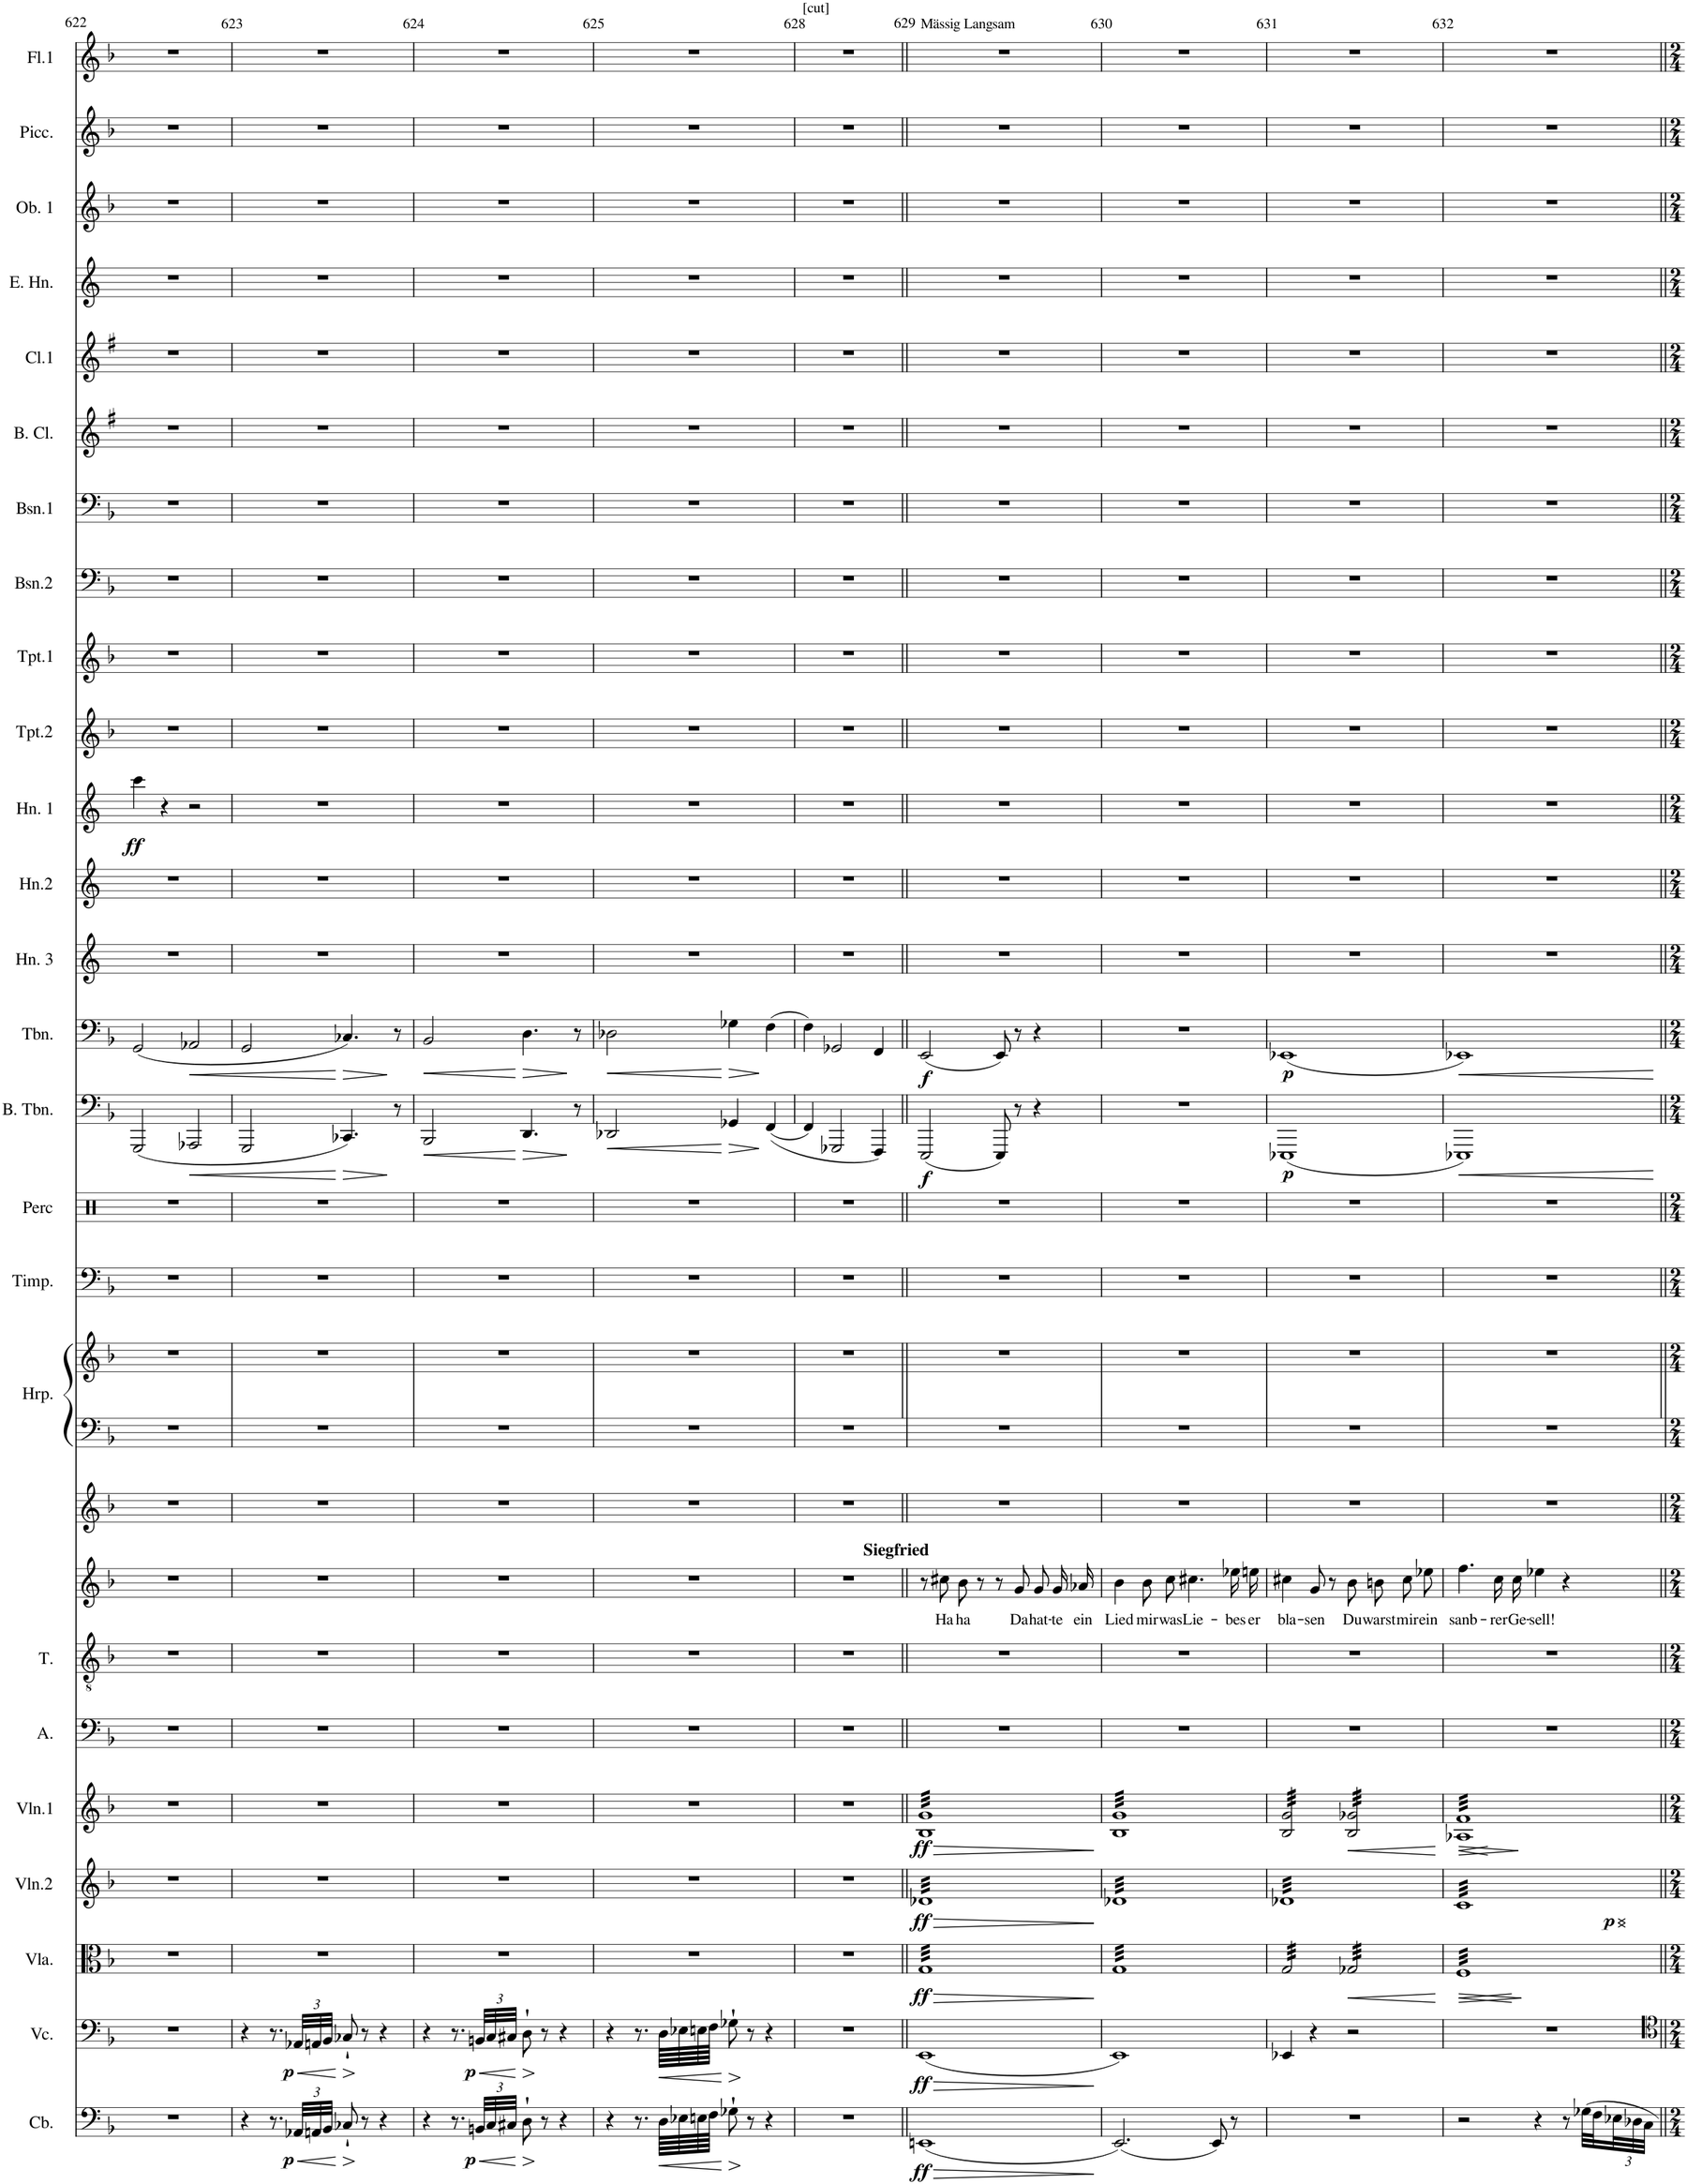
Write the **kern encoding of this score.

**kern	**dynam	**kern	**dynam	**kern	**dynam	**kern	**dynam	**kern	**dynam	**kern	**kern	**kern	**text	**kern	**kern	**kern	**kern	**kern	**kern	**dynam	**kern	**dynam	**kern	**kern	**kern	**dynam	**kern	**kern	**kern	**kern	**kern	**kern	**kern	**kern	**kern	**kern
*part27	*part27	*part26	*part26	*part25	*part25	*part24	*part24	*part23	*part23	*part22	*part21	*part20	*part20	*part19	*part18	*part18	*part17	*part16	*part15	*part15	*part14	*part14	*part13	*part12	*part11	*part11	*part10	*part9	*part8	*part7	*part6	*part5	*part4	*part3	*part2	*part1
*staff28	*staff28	*staff27	*staff27	*staff26	*staff26	*staff25	*staff25	*staff24	*staff24	*staff23	*staff22	*staff21	*staff21	*staff20	*staff19	*staff18	*staff17	*staff16	*staff15	*staff15	*staff14	*staff14	*staff13	*staff12	*staff11	*staff11	*staff10	*staff9	*staff8	*staff7	*staff6	*staff5	*staff4	*staff3	*staff2	*staff1
*I"Contrabass	*	*I"Violoncello	*	*I"Viola	*	*I"Violin 2	*	*I"Violin 1	*	*I"Alberich	*I"Alto	*I"Soprano	*	*I"Soprano	*I"Harp	*	*I"Timpani	*I"Percussion	*I"Bass Trombone	*	*I"Trombone	*	*I"Horn 3	*I"Horn 2	*I"Horn 1	*	*I"Trumpet 2	*I"Trumpet 1	*I"Bassoon 2	*I"Bassoon 1	*I"Clarinet 2	*I"Clarinet 1	*I"Oboe 2/EH	*I"Oboe 1	*I"Flute 2/Picc	*I"Flute 1
*I'Cb.	*	*I'Vc.	*	*I'Vla.	*	*I'Vln.2	*	*I'Vln.1	*	*I'A.	*	*	*	*	*I'Hrp.	*	*I'Timp.	*I'Perc	*I'B. Tbn.	*	*I'Tbn.	*	*I'Hn. 3	*I'Hn.2	*I'Hn. 1	*	*I'Tpt.2	*I'Tpt.1	*I'Bsn.2	*I'Bsn.1	*I'Cl. 2	*I'Cl.1	*I'Ob.2	*I'Ob. 1	*I'Fl.2	*I'Fl.1
!!LO:PB:g=z
*clefF4	*	*clefF4	*	*clefC3	*	*clefG2	*	*clefG2	*	*clefF4	*clefGv2	*clefG2	*	*clefG2	*clefF4	*clefG2	*clefF4	*clefX	*clefF4	*	*clefF4	*	*clefG2	*clefG2	*clefG2	*	*clefG2	*clefG2	*clefF4	*clefF4	*clefG2	*clefG2	*clefG2	*clefG2	*clefG2	*clefG2
*Trd7c12	*	*	*	*	*	*	*	*	*	*	*	*	*	*	*	*	*	*	*	*	*	*	*Trd4c7	*Trd4c7	*Trd4c7	*	*	*	*	*	*Trd1c2	*Trd1c2	*Trd4c7	*	*Trd-7c-12	*
*k[b-]	*	*k[b-]	*	*k[b-]	*	*k[b-]	*	*k[b-]	*	*k[b-]	*k[b-]	*k[b-]	*	*k[b-]	*k[b-]	*k[b-]	*k[b-]	*k[]	*k[b-]	*	*k[b-]	*	*k[]	*k[]	*k[]	*	*k[b-]	*k[b-]	*k[b-]	*k[b-]	*k[f#]	*k[f#]	*k[]	*k[b-]	*k[b-]	*k[b-]
*M4/4	*	*M4/4	*	*M4/4	*	*M4/4	*	*M4/4	*	*M4/4	*M4/4	*M4/4	*	*M4/4	*M4/4	*M4/4	*M4/4	*M4/4	*M4/4	*	*M4/4	*	*M4/4	*M4/4	*M4/4	*	*M4/4	*M4/4	*M4/4	*M4/4	*M4/4	*M4/4	*M4/4	*M4/4	*M4/4	*M4/4
=622	=622	=622	=622	=622	=622	=622	=622	=622	=622	=622	=622	=622	=622	=622	=622	=622	=622	=622	=622	=622	=622	=622	=622	=622	=622	=622	=622	=622	=622	=622	=622	=622	=622	=622	=622	=622
!	!	!	!	!	!	!	!	!	!	!	!	!	!	!	!	!	!	!	!	!	!	!	!	!	!	!LO:DY:b	!	!	!	!	!	!	!	!	!	!
1r	.	1r	.	1r	.	1r	.	1r	.	1r	1r	1r	.	1r	1r	1r	1r	1r	(2GGG/	.	(2GG/	.	1r	1r	4ccc\	ff	1r	1r	1r	1r	1r	1r	1r	1r	1r	1r
.	.	.	.	.	.	.	.	.	.	.	.	.	.	.	.	.	.	.	.	.	.	.	.	.	4r	.	.	.	.	.	.	.	.	.	.	.
!	!	!	!	!	!	!	!	!	!	!	!	!	!	!	!	!	!	!	!	!LO:HP:b	!	!LO:HP:b	!	!	!	!	!	!	!	!	!	!	!	!	!	!
.	.	.	.	.	.	.	.	.	.	.	.	.	.	.	.	.	.	.	2AAA-X/	<	2AA-X/	<	.	.	2r	.	.	.	.	.	.	.	.	.	.	.
=623	=623	=623	=623	=623	=623	=623	=623	=623	=623	=623	=623	=623	=623	=623	=623	=623	=623	=623	=623	=623	=623	=623	=623	=623	=623	=623	=623	=623	=623	=623	=623	=623	=623	=623	=623	=623
4r	.	4r	.	1r	.	1r	.	1r	.	1r	1r	1r	.	1r	1r	1r	1r	1r	2GGG/	.	2GG/	.	1r	1r	1r	.	1r	1r	1r	1r	1r	1r	1r	1r	1r	1r
8.r	.	8.r	.	.	.	.	.	.	.	.	.	.	.	.	.	.	.	.	.	.	.	.	.	.	.	.	.	.	.	.	.	.	.	.	.	.
*Xbrackettup	*	*	*	*	*	*	*	*	*	*	*	*	*	*	*	*	*	*	*	*	*	*	*	*	*	*	*	*	*	*	*	*	*	*	*	*
!	!LO:HP:b	!	!	!	!	!	!	!	!	!	!	!	!	!	!	!	!	!	!	!	!	!	!	!	!	!	!	!	!	!	!	!	!	!	!	!
*	*	*Xbrackettup	*	*	*	*	*	*	*	*	*	*	*	*	*	*	*	*	*	*	*	*	*	*	*	*	*	*	*	*	*	*	*	*	*	*
!	!LO:DY:n=1:b	!	!LO:HP:b	!	!	!	!	!	!	!	!	!	!	!	!	!	!	!	!	!	!	!	!	!	!	!	!	!	!	!	!	!	!	!	!	!
!	!	!	!LO:DY:n=1:b	!	!	!	!	!	!	!	!	!	!	!	!	!	!	!	!	!	!	!	!	!	!	!	!	!	!	!	!	!	!	!	!	!
48AA-X/LLL	< p	48AA-X/LLL	< p	.	.	.	.	.	.	.	.	.	.	.	.	.	.	.	.	.	.	.	.	.	.	.	.	.	.	.	.	.	.	.	.	.
48AAn/	.	48AAn/	.	.	.	.	.	.	.	.	.	.	.	.	.	.	.	.	.	.	.	.	.	.	.	.	.	.	.	.	.	.	.	.	.	.
48BB-/JJJ	.	48BB-/JJJ	.	.	.	.	.	.	.	.	.	.	.	.	.	.	.	.	.	.	.	.	.	.	.	.	.	.	.	.	.	.	.	.	.	.
!	!LO:HP:n=1:b	!	!LO:HP:n=1:b	!	!	!	!	!	!	!	!	!	!	!	!	!	!	!	!	!LO:HP:n=1:b	!	!LO:HP:n=1:b	!	!	!	!	!	!	!	!	!	!	!	!	!	!
8C-X`/	[ >	8C-X`/	[ >	.	.	.	.	.	.	.	.	.	.	.	.	.	.	.	4.CC-X/)	[ >	4.C-X/)	[ >	.	.	.	.	.	.	.	.	.	.	.	.	.	.
8r	]	8r	]	.	.	.	.	.	.	.	.	.	.	.	.	.	.	.	.	.	.	.	.	.	.	.	.	.	.	.	.	.	.	.	.	.
4r	.	4r	.	.	.	.	.	.	.	.	.	.	.	.	.	.	.	.	.	.	.	.	.	.	.	.	.	.	.	.	.	.	.	.	.	.
.	.	.	.	.	.	.	.	.	.	.	.	.	.	.	.	.	.	.	8r	]	8r	]	.	.	.	.	.	.	.	.	.	.	.	.	.	.
=624	=624	=624	=624	=624	=624	=624	=624	=624	=624	=624	=624	=624	=624	=624	=624	=624	=624	=624	=624	=624	=624	=624	=624	=624	=624	=624	=624	=624	=624	=624	=624	=624	=624	=624	=624	=624
!	!	!	!	!	!	!	!	!	!	!	!	!	!	!	!	!	!	!	!	!LO:HP:b	!	!LO:HP:b	!	!	!	!	!	!	!	!	!	!	!	!	!	!
4r	.	4r	.	1r	.	1r	.	1r	.	1r	1r	1r	.	1r	1r	1r	1r	1r	2BBB-/	<	2BB-/	<	1r	1r	1r	.	1r	1r	1r	1r	1r	1r	1r	1r	1r	1r
8.r	.	8.r	.	.	.	.	.	.	.	.	.	.	.	.	.	.	.	.	.	.	.	.	.	.	.	.	.	.	.	.	.	.	.	.	.	.
!	!LO:HP:b	!	!LO:HP:b	!	!	!	!	!	!	!	!	!	!	!	!	!	!	!	!	!	!	!	!	!	!	!	!	!	!	!	!	!	!	!	!	!
!	!LO:DY:n=1:b	!	!LO:DY:n=1:b	!	!	!	!	!	!	!	!	!	!	!	!	!	!	!	!	!	!	!	!	!	!	!	!	!	!	!	!	!	!	!	!	!
48BBn/LLL	< p	48BBn/LLL	< p	.	.	.	.	.	.	.	.	.	.	.	.	.	.	.	.	.	.	.	.	.	.	.	.	.	.	.	.	.	.	.	.	.
48C/	.	48C/	.	.	.	.	.	.	.	.	.	.	.	.	.	.	.	.	.	.	.	.	.	.	.	.	.	.	.	.	.	.	.	.	.	.
48C#X/JJJ	.	48C#X/JJJ	.	.	.	.	.	.	.	.	.	.	.	.	.	.	.	.	.	.	.	.	.	.	.	.	.	.	.	.	.	.	.	.	.	.
!	!LO:HP:n=1:b	!	!LO:HP:n=1:b	!	!	!	!	!	!	!	!	!	!	!	!	!	!	!	!	!LO:HP:n=1:b	!	!LO:HP:n=1:b	!	!	!	!	!	!	!	!	!	!	!	!	!	!
8D`\	[ >	8D`\	[ >	.	.	.	.	.	.	.	.	.	.	.	.	.	.	.	4.DD/	[ >	4.D\	[ >	.	.	.	.	.	.	.	.	.	.	.	.	.	.
8r	]	8r	]	.	.	.	.	.	.	.	.	.	.	.	.	.	.	.	.	.	.	.	.	.	.	.	.	.	.	.	.	.	.	.	.	.
4r	.	4r	.	.	.	.	.	.	.	.	.	.	.	.	.	.	.	.	.	.	.	.	.	.	.	.	.	.	.	.	.	.	.	.	.	.
.	.	.	.	.	.	.	.	.	.	.	.	.	.	.	.	.	.	.	8r	]	8r	]	.	.	.	.	.	.	.	.	.	.	.	.	.	.
=625	=625	=625	=625	=625	=625	=625	=625	=625	=625	=625	=625	=625	=625	=625	=625	=625	=625	=625	=625	=625	=625	=625	=625	=625	=625	=625	=625	=625	=625	=625	=625	=625	=625	=625	=625	=625
!	!	!	!	!	!	!	!	!	!	!	!	!	!	!	!	!	!	!	!	!LO:HP:b	!	!LO:HP:b	!	!	!	!	!	!	!	!	!	!	!	!	!	!
4r	.	4r	.	1r	.	1r	.	1r	.	1r	1r	1r	.	1r	1r	1r	1r	1r	2DD-X/	<	2D-X\	<	1r	1r	1r	.	1r	1r	1r	1r	1r	1r	1r	1r	1r	1r
8.r	.	8.r	.	.	.	.	.	.	.	.	.	.	.	.	.	.	.	.	.	.	.	.	.	.	.	.	.	.	.	.	.	.	.	.	.	.
!	!LO:HP:b	!	!LO:HP:b	!	!	!	!	!	!	!	!	!	!	!	!	!	!	!	!	!	!	!	!	!	!	!	!	!	!	!	!	!	!	!	!	!
64D\LLLL	<	64D\LLLL	<	.	.	.	.	.	.	.	.	.	.	.	.	.	.	.	.	.	.	.	.	.	.	.	.	.	.	.	.	.	.	.	.	.
64E-X\	.	64E-X\	.	.	.	.	.	.	.	.	.	.	.	.	.	.	.	.	.	.	.	.	.	.	.	.	.	.	.	.	.	.	.	.	.	.
64En\	.	64En\	.	.	.	.	.	.	.	.	.	.	.	.	.	.	.	.	.	.	.	.	.	.	.	.	.	.	.	.	.	.	.	.	.	.
64F\JJJJ	.	64F\JJJJ	.	.	.	.	.	.	.	.	.	.	.	.	.	.	.	.	.	.	.	.	.	.	.	.	.	.	.	.	.	.	.	.	.	.
!	!LO:HP:n=1:b	!	!LO:HP:n=1:b	!	!	!	!	!	!	!	!	!	!	!	!	!	!	!	!	!LO:HP:n=1:b	!	!LO:HP:n=1:b	!	!	!	!	!	!	!	!	!	!	!	!	!	!
8G-X`\	[ >	8G-X`\	[ >	.	.	.	.	.	.	.	.	.	.	.	.	.	.	.	4GG-X/	[ >	4G-X\	[ >	.	.	.	.	.	.	.	.	.	.	.	.	.	.
8r	]	8r	]	.	.	.	.	.	.	.	.	.	.	.	.	.	.	.	.	.	.	.	.	.	.	.	.	.	.	.	.	.	.	.	.	.
4r	.	4r	.	.	.	.	.	.	.	.	.	.	.	.	.	.	.	.	((4FF/	]	(4F\	]	.	.	.	.	.	.	.	.	.	.	.	.	.	.
=628	=628	=628	=628	=628	=628	=628	=628	=628	=628	=628	=628	=628	=628	=628	=628	=628	=628	=628	=628	=628	=628	=628	=628	=628	=628	=628	=628	=628	=628	=628	=628	=628	=628	=628	=628	=628
!	!	!	!	!	!	!	!	!	!	!	!	!	!	!	!	!	!	!	!	!	!	!	!	!	!	!	!	!	!	!	!	!	!	!	!	!LO:TX:a:t=[cut]
1r	.	1r	.	1r	.	1r	.	1r	.	1r	1r	1r	.	1r	1r	1r	1r	1r	4FF/)	.	4F\)	.	1r	1r	1r	.	1r	1r	1r	1r	1r	1r	1r	1r	1r	1r
.	.	.	.	.	.	.	.	.	.	.	.	.	.	.	.	.	.	.	2GGG-X/	.	2GG-X/	.	.	.	.	.	.	.	.	.	.	.	.	.	.	.
.	.	.	.	.	.	.	.	.	.	.	.	.	.	.	.	.	.	.	4FFF/)	.	4FF/	.	.	.	.	.	.	.	.	.	.	.	.	.	.	.
=629||	=629||	=629||	=629||	=629||	=629||	=629||	=629||	=629||	=629||	=629||	=629||	=629||	=629||	=629||	=629||	=629||	=629||	=629||	=629||	=629||	=629||	=629||	=629||	=629||	=629||	=629||	=629||	=629||	=629||	=629||	=629||	=629||	=629||	=629||	=629||	=629||
!	!	!	!	!	!	!	!	!	!	!	!	!	!	!	!	!	!	!	!	!	!	!	!	!	!	!	!	!	!	!	!	!	!	!	!	!LO:TX:a:t=Mässig Langsam
!	!	!	!	!	!	!	!	!	!	!	!	!LO:TX:a:B:t=Siegfried	!	!	!	!	!	!	!	!	!	!	!	!	!	!	!	!	!	!	!	!	!	!	!	!
!	!LO:HP:b	!	!LO:HP:b	!	!LO:HP:b	!	!LO:HP:b	!	!LO:HP:b	!	!	!	!	!	!	!	!	!	!	!	!	!	!	!	!	!	!	!	!	!	!	!	!	!	!	!
!	!LO:DY:n=1:b	!	!LO:DY:n=1:b	!	!LO:DY:n=1:b	!	!LO:DY:n=1:b	!	!LO:DY:n=1:b	!	!	!	!	!	!	!	!	!	!	!LO:DY:b	!	!LO:DY:b	!	!	!	!	!	!	!	!	!	!	!	!	!	!
*	*	*	*	*tremolo	*	*	*	*	*	*	*	*	*	*	*	*	*	*	*	*	*	*	*	*	*	*	*	*	*	*	*	*	*	*	*	*
*	*	*	*	*	*	*tremolo	*	*	*	*	*	*	*	*	*	*	*	*	*	*	*	*	*	*	*	*	*	*	*	*	*	*	*	*	*	*
*	*	*	*	*	*	*	*	*tremolo	*	*	*	*	*	*	*	*	*	*	*	*	*	*	*	*	*	*	*	*	*	*	*	*	*	*	*	*
(1EEn	> ff	(1EE	> ff	32GLLL	> ff	32d-XLLL	> ff	32B- 32gLLL	> ff	1r	1r	8r	.	1r	1r	1r	1r	1r	(2EEE/	f	(2EE/	f	1r	1r	1r	.	1r	1r	1r	1r	1r	1r	1r	1r	1r	1r
.	.	.	.	32G	.	32d-X	.	32B- 32g	.	.	.	.	.	.	.	.	.	.	.	.	.	.	.	.	.	.	.	.	.	.	.	.	.	.	.	.
.	.	.	.	32G	.	32d-X	.	32B- 32g	.	.	.	.	.	.	.	.	.	.	.	.	.	.	.	.	.	.	.	.	.	.	.	.	.	.	.	.
.	.	.	.	32G	.	32d-X	.	32B- 32g	.	.	.	.	.	.	.	.	.	.	.	.	.	.	.	.	.	.	.	.	.	.	.	.	.	.	.	.
!	!	!	!	!	!	!	!	!	!	!	!	!	!LO:LY:b	!	!	!	!	!	!	!	!	!	!	!	!	!	!	!	!	!	!	!	!	!	!	!
.	.	.	.	32G	.	32d-X	.	32B- 32g	.	.	.	8cc#X\	Ha	.	.	.	.	.	.	.	.	.	.	.	.	.	.	.	.	.	.	.	.	.	.	.
.	.	.	.	32G	.	32d-X	.	32B- 32g	.	.	.	.	.	.	.	.	.	.	.	.	.	.	.	.	.	.	.	.	.	.	.	.	.	.	.	.
.	.	.	.	32G	.	32d-X	.	32B- 32g	.	.	.	.	.	.	.	.	.	.	.	.	.	.	.	.	.	.	.	.	.	.	.	.	.	.	.	.
.	.	.	.	32G	.	32d-X	.	32B- 32g	.	.	.	.	.	.	.	.	.	.	.	.	.	.	.	.	.	.	.	.	.	.	.	.	.	.	.	.
!	!	!	!	!	!	!	!	!	!	!	!	!	!LO:LY:b	!	!	!	!	!	!	!	!	!	!	!	!	!	!	!	!	!	!	!	!	!	!	!
.	.	.	.	32G	.	32d-X	.	32B- 32g	.	.	.	8b-\	ha	.	.	.	.	.	.	.	.	.	.	.	.	.	.	.	.	.	.	.	.	.	.	.
.	.	.	.	32G	.	32d-X	.	32B- 32g	.	.	.	.	.	.	.	.	.	.	.	.	.	.	.	.	.	.	.	.	.	.	.	.	.	.	.	.
.	.	.	.	32G	.	32d-X	.	32B- 32g	.	.	.	.	.	.	.	.	.	.	.	.	.	.	.	.	.	.	.	.	.	.	.	.	.	.	.	.
.	.	.	.	32G	.	32d-X	.	32B- 32g	.	.	.	.	.	.	.	.	.	.	.	.	.	.	.	.	.	.	.	.	.	.	.	.	.	.	.	.
.	.	.	.	32G	.	32d-X	.	32B- 32g	.	.	.	8r	.	.	.	.	.	.	.	.	.	.	.	.	.	.	.	.	.	.	.	.	.	.	.	.
.	.	.	.	32G	.	32d-X	.	32B- 32g	.	.	.	.	.	.	.	.	.	.	.	.	.	.	.	.	.	.	.	.	.	.	.	.	.	.	.	.
.	.	.	.	32G	.	32d-X	.	32B- 32g	.	.	.	.	.	.	.	.	.	.	.	.	.	.	.	.	.	.	.	.	.	.	.	.	.	.	.	.
.	.	.	.	32G	.	32d-X	.	32B- 32g	.	.	.	.	.	.	.	.	.	.	.	.	.	.	.	.	.	.	.	.	.	.	.	.	.	.	.	.
.	.	.	.	32G	.	32d-X	.	32B- 32g	.	.	.	8r	.	.	.	.	.	.	8EEE/)	.	8EE/)	.	.	.	.	.	.	.	.	.	.	.	.	.	.	.
.	.	.	.	32G	.	32d-X	.	32B- 32g	.	.	.	.	.	.	.	.	.	.	.	.	.	.	.	.	.	.	.	.	.	.	.	.	.	.	.	.
.	.	.	.	32G	.	32d-X	.	32B- 32g	.	.	.	.	.	.	.	.	.	.	.	.	.	.	.	.	.	.	.	.	.	.	.	.	.	.	.	.
.	.	.	.	32G	.	32d-X	.	32B- 32g	.	.	.	.	.	.	.	.	.	.	.	.	.	.	.	.	.	.	.	.	.	.	.	.	.	.	.	.
!	!	!	!	!	!	!	!	!	!	!	!	!	!LO:LY:b	!	!	!	!	!	!	!	!	!	!	!	!	!	!	!	!	!	!	!	!	!	!	!
.	.	.	.	32G	.	32d-X	.	32B- 32g	.	.	.	8g/	Da	.	.	.	.	.	8r	.	8r	.	.	.	.	.	.	.	.	.	.	.	.	.	.	.
.	.	.	.	32G	.	32d-X	.	32B- 32g	.	.	.	.	.	.	.	.	.	.	.	.	.	.	.	.	.	.	.	.	.	.	.	.	.	.	.	.
.	.	.	.	32G	.	32d-X	.	32B- 32g	.	.	.	.	.	.	.	.	.	.	.	.	.	.	.	.	.	.	.	.	.	.	.	.	.	.	.	.
.	.	.	.	32G	.	32d-X	.	32B- 32g	.	.	.	.	.	.	.	.	.	.	.	.	.	.	.	.	.	.	.	.	.	.	.	.	.	.	.	.
!	!	!	!	!	!	!	!	!	!	!	!	!	!LO:LY:b	!	!	!	!	!	!	!	!	!	!	!	!	!	!	!	!	!	!	!	!	!	!	!
.	.	.	.	32G	.	32d-X	.	32B- 32g	.	.	.	8g/L	hat-	.	.	.	.	.	4r	.	4r	.	.	.	.	.	.	.	.	.	.	.	.	.	.	.
.	.	.	.	32G	.	32d-X	.	32B- 32g	.	.	.	.	.	.	.	.	.	.	.	.	.	.	.	.	.	.	.	.	.	.	.	.	.	.	.	.
.	.	.	.	32G	.	32d-X	.	32B- 32g	.	.	.	.	.	.	.	.	.	.	.	.	.	.	.	.	.	.	.	.	.	.	.	.	.	.	.	.
.	.	.	.	32G	.	32d-X	.	32B- 32g	.	.	.	.	.	.	.	.	.	.	.	.	.	.	.	.	.	.	.	.	.	.	.	.	.	.	.	.
!	!	!	!	!	!	!	!	!	!	!	!	!	!LO:LY:b	!	!	!	!	!	!	!	!	!	!	!	!	!	!	!	!	!	!	!	!	!	!	!
.	.	.	.	32G	.	32d-X	.	32B- 32g	.	.	.	16g/L	-te	.	.	.	.	.	.	.	.	.	.	.	.	.	.	.	.	.	.	.	.	.	.	.
.	.	.	.	32G	.	32d-X	.	32B- 32g	.	.	.	.	.	.	.	.	.	.	.	.	.	.	.	.	.	.	.	.	.	.	.	.	.	.	.	.
!	!	!	!	!	!	!	!	!	!	!	!	!	!LO:LY:b	!	!	!	!	!	!	!	!	!	!	!	!	!	!	!	!	!	!	!	!	!	!	!
.	.	.	.	32G	.	32d-X	.	32B- 32g	.	.	.	16a-X/JJ	ein	.	.	.	.	.	.	.	.	.	.	.	.	.	.	.	.	.	.	.	.	.	.	.
.	.	.	.	32GJJJ	.	32d-XJJJ	.	32B- 32gJJJ	.	.	.	.	.	.	.	.	.	.	.	.	.	.	.	.	.	.	.	.	.	.	.	.	.	.	.	.
.	]	.	]	.	]	.	]	.	]	.	.	.	.	.	.	.	.	.	.	.	.	.	.	.	.	.	.	.	.	.	.	.	.	.	.	.
=630	=630	=630	=630	=630	=630	=630	=630	=630	=630	=630	=630	=630	=630	=630	=630	=630	=630	=630	=630	=630	=630	=630	=630	=630	=630	=630	=630	=630	=630	=630	=630	=630	=630	=630	=630	=630
!	!	!	!	!	!	!	!	!	!	!	!	!	!LO:LY:b	!	!	!	!	!	!	!	!	!	!	!	!	!	!	!	!	!	!	!	!	!	!	!
(2.EE/)	.	1EE)	.	32GLLL	.	32d-XLLL	.	32B- 32gLLL	.	1r	1r	4b-\	Lied	1r	1r	1r	1r	1r	1r	.	1r	.	1r	1r	1r	.	1r	1r	1r	1r	1r	1r	1r	1r	1r	1r
.	.	.	.	32G	.	32d-X	.	32B- 32g	.	.	.	.	.	.	.	.	.	.	.	.	.	.	.	.	.	.	.	.	.	.	.	.	.	.	.	.
.	.	.	.	32G	.	32d-X	.	32B- 32g	.	.	.	.	.	.	.	.	.	.	.	.	.	.	.	.	.	.	.	.	.	.	.	.	.	.	.	.
.	.	.	.	32G	.	32d-X	.	32B- 32g	.	.	.	.	.	.	.	.	.	.	.	.	.	.	.	.	.	.	.	.	.	.	.	.	.	.	.	.
.	.	.	.	32G	.	32d-X	.	32B- 32g	.	.	.	.	.	.	.	.	.	.	.	.	.	.	.	.	.	.	.	.	.	.	.	.	.	.	.	.
.	.	.	.	32G	.	32d-X	.	32B- 32g	.	.	.	.	.	.	.	.	.	.	.	.	.	.	.	.	.	.	.	.	.	.	.	.	.	.	.	.
.	.	.	.	32G	.	32d-X	.	32B- 32g	.	.	.	.	.	.	.	.	.	.	.	.	.	.	.	.	.	.	.	.	.	.	.	.	.	.	.	.
.	.	.	.	32G	.	32d-X	.	32B- 32g	.	.	.	.	.	.	.	.	.	.	.	.	.	.	.	.	.	.	.	.	.	.	.	.	.	.	.	.
!	!	!	!	!	!	!	!	!	!	!	!	!	!LO:LY:b	!	!	!	!	!	!	!	!	!	!	!	!	!	!	!	!	!	!	!	!	!	!	!
.	.	.	.	32G	.	32d-X	.	32B- 32g	.	.	.	8b-\L	mir	.	.	.	.	.	.	.	.	.	.	.	.	.	.	.	.	.	.	.	.	.	.	.
.	.	.	.	32G	.	32d-X	.	32B- 32g	.	.	.	.	.	.	.	.	.	.	.	.	.	.	.	.	.	.	.	.	.	.	.	.	.	.	.	.
.	.	.	.	32G	.	32d-X	.	32B- 32g	.	.	.	.	.	.	.	.	.	.	.	.	.	.	.	.	.	.	.	.	.	.	.	.	.	.	.	.
.	.	.	.	32G	.	32d-X	.	32B- 32g	.	.	.	.	.	.	.	.	.	.	.	.	.	.	.	.	.	.	.	.	.	.	.	.	.	.	.	.
!	!	!	!	!	!	!	!	!	!	!	!	!	!LO:LY:b	!	!	!	!	!	!	!	!	!	!	!	!	!	!	!	!	!	!	!	!	!	!	!
.	.	.	.	32G	.	32d-X	.	32B- 32g	.	.	.	8cc\J	was	.	.	.	.	.	.	.	.	.	.	.	.	.	.	.	.	.	.	.	.	.	.	.
.	.	.	.	32G	.	32d-X	.	32B- 32g	.	.	.	.	.	.	.	.	.	.	.	.	.	.	.	.	.	.	.	.	.	.	.	.	.	.	.	.
.	.	.	.	32G	.	32d-X	.	32B- 32g	.	.	.	.	.	.	.	.	.	.	.	.	.	.	.	.	.	.	.	.	.	.	.	.	.	.	.	.
.	.	.	.	32G	.	32d-X	.	32B- 32g	.	.	.	.	.	.	.	.	.	.	.	.	.	.	.	.	.	.	.	.	.	.	.	.	.	.	.	.
!	!	!	!	!	!	!	!	!	!	!	!	!	!LO:LY:b	!	!	!	!	!	!	!	!	!	!	!	!	!	!	!	!	!	!	!	!	!	!	!
.	.	.	.	32G	.	32d-X	.	32B- 32g	.	.	.	4.cc#X\	Lie-	.	.	.	.	.	.	.	.	.	.	.	.	.	.	.	.	.	.	.	.	.	.	.
.	.	.	.	32G	.	32d-X	.	32B- 32g	.	.	.	.	.	.	.	.	.	.	.	.	.	.	.	.	.	.	.	.	.	.	.	.	.	.	.	.
.	.	.	.	32G	.	32d-X	.	32B- 32g	.	.	.	.	.	.	.	.	.	.	.	.	.	.	.	.	.	.	.	.	.	.	.	.	.	.	.	.
.	.	.	.	32G	.	32d-X	.	32B- 32g	.	.	.	.	.	.	.	.	.	.	.	.	.	.	.	.	.	.	.	.	.	.	.	.	.	.	.	.
.	.	.	.	32G	.	32d-X	.	32B- 32g	.	.	.	.	.	.	.	.	.	.	.	.	.	.	.	.	.	.	.	.	.	.	.	.	.	.	.	.
.	.	.	.	32G	.	32d-X	.	32B- 32g	.	.	.	.	.	.	.	.	.	.	.	.	.	.	.	.	.	.	.	.	.	.	.	.	.	.	.	.
.	.	.	.	32G	.	32d-X	.	32B- 32g	.	.	.	.	.	.	.	.	.	.	.	.	.	.	.	.	.	.	.	.	.	.	.	.	.	.	.	.
.	.	.	.	32G	.	32d-X	.	32B- 32g	.	.	.	.	.	.	.	.	.	.	.	.	.	.	.	.	.	.	.	.	.	.	.	.	.	.	.	.
8EE/)	.	.	.	32G	.	32d-X	.	32B- 32g	.	.	.	.	.	.	.	.	.	.	.	.	.	.	.	.	.	.	.	.	.	.	.	.	.	.	.	.
.	.	.	.	32G	.	32d-X	.	32B- 32g	.	.	.	.	.	.	.	.	.	.	.	.	.	.	.	.	.	.	.	.	.	.	.	.	.	.	.	.
.	.	.	.	32G	.	32d-X	.	32B- 32g	.	.	.	.	.	.	.	.	.	.	.	.	.	.	.	.	.	.	.	.	.	.	.	.	.	.	.	.
.	.	.	.	32G	.	32d-X	.	32B- 32g	.	.	.	.	.	.	.	.	.	.	.	.	.	.	.	.	.	.	.	.	.	.	.	.	.	.	.	.
!	!	!	!	!	!	!	!	!	!	!	!	!	!LO:LY:b	!	!	!	!	!	!	!	!	!	!	!	!	!	!	!	!	!	!	!	!	!	!	!
8r	.	.	.	32G	.	32d-X	.	32B- 32g	.	.	.	16ee-X\LL	-bes	.	.	.	.	.	.	.	.	.	.	.	.	.	.	.	.	.	.	.	.	.	.	.
.	.	.	.	32G	.	32d-X	.	32B- 32g	.	.	.	.	.	.	.	.	.	.	.	.	.	.	.	.	.	.	.	.	.	.	.	.	.	.	.	.
!	!	!	!	!	!	!	!	!	!	!	!	!	!LO:LY:b	!	!	!	!	!	!	!	!	!	!	!	!	!	!	!	!	!	!	!	!	!	!	!
.	.	.	.	32G	.	32d-X	.	32B- 32g	.	.	.	16een\JJ	er	.	.	.	.	.	.	.	.	.	.	.	.	.	.	.	.	.	.	.	.	.	.	.
.	.	.	.	32GJJJ	.	32d-XJJJ	.	32B- 32gJJJ	.	.	.	.	.	.	.	.	.	.	.	.	.	.	.	.	.	.	.	.	.	.	.	.	.	.	.	.
=631	=631	=631	=631	=631	=631	=631	=631	=631	=631	=631	=631	=631	=631	=631	=631	=631	=631	=631	=631	=631	=631	=631	=631	=631	=631	=631	=631	=631	=631	=631	=631	=631	=631	=631	=631	=631
!	!	!	!	!	!	!	!	!	!	!	!	!	!LO:LY:b	!	!	!	!	!	!	!LO:DY:b	!	!LO:DY:b	!	!	!	!	!	!	!	!	!	!	!	!	!	!
1r	.	4EE-X/	.	32G/LLL	.	32d-XLLL	.	32B-/ 32g/LLL	.	1r	1r	4cc#X\	bla-	1r	1r	1r	1r	1r	(1EEE-X	p	(1EE-X	p	1r	1r	1r	.	1r	1r	1r	1r	1r	1r	1r	1r	1r	1r
.	.	.	.	32G/	.	32d-X	.	32B-/ 32g/	.	.	.	.	.	.	.	.	.	.	.	.	.	.	.	.	.	.	.	.	.	.	.	.	.	.	.	.
.	.	.	.	32G/	.	32d-X	.	32B-/ 32g/	.	.	.	.	.	.	.	.	.	.	.	.	.	.	.	.	.	.	.	.	.	.	.	.	.	.	.	.
.	.	.	.	32G/	.	32d-X	.	32B-/ 32g/	.	.	.	.	.	.	.	.	.	.	.	.	.	.	.	.	.	.	.	.	.	.	.	.	.	.	.	.
.	.	.	.	32G/	.	32d-X	.	32B-/ 32g/	.	.	.	.	.	.	.	.	.	.	.	.	.	.	.	.	.	.	.	.	.	.	.	.	.	.	.	.
.	.	.	.	32G/	.	32d-X	.	32B-/ 32g/	.	.	.	.	.	.	.	.	.	.	.	.	.	.	.	.	.	.	.	.	.	.	.	.	.	.	.	.
.	.	.	.	32G/	.	32d-X	.	32B-/ 32g/	.	.	.	.	.	.	.	.	.	.	.	.	.	.	.	.	.	.	.	.	.	.	.	.	.	.	.	.
.	.	.	.	32G/	.	32d-X	.	32B-/ 32g/	.	.	.	.	.	.	.	.	.	.	.	.	.	.	.	.	.	.	.	.	.	.	.	.	.	.	.	.
!	!	!	!	!	!	!	!	!	!	!	!	!	!LO:LY:b	!	!	!	!	!	!	!	!	!	!	!	!	!	!	!	!	!	!	!	!	!	!	!
.	.	4r	.	32G/	.	32d-X	.	32B-/ 32g/	.	.	.	8g/	-sen	.	.	.	.	.	.	.	.	.	.	.	.	.	.	.	.	.	.	.	.	.	.	.
.	.	.	.	32G/	.	32d-X	.	32B-/ 32g/	.	.	.	.	.	.	.	.	.	.	.	.	.	.	.	.	.	.	.	.	.	.	.	.	.	.	.	.
.	.	.	.	32G/	.	32d-X	.	32B-/ 32g/	.	.	.	.	.	.	.	.	.	.	.	.	.	.	.	.	.	.	.	.	.	.	.	.	.	.	.	.
.	.	.	.	32G/	.	32d-X	.	32B-/ 32g/	.	.	.	.	.	.	.	.	.	.	.	.	.	.	.	.	.	.	.	.	.	.	.	.	.	.	.	.
.	.	.	.	32G/	.	32d-X	.	32B-/ 32g/	.	.	.	8r	.	.	.	.	.	.	.	.	.	.	.	.	.	.	.	.	.	.	.	.	.	.	.	.
.	.	.	.	32G/	.	32d-X	.	32B-/ 32g/	.	.	.	.	.	.	.	.	.	.	.	.	.	.	.	.	.	.	.	.	.	.	.	.	.	.	.	.
.	.	.	.	32G/	.	32d-X	.	32B-/ 32g/	.	.	.	.	.	.	.	.	.	.	.	.	.	.	.	.	.	.	.	.	.	.	.	.	.	.	.	.
.	.	.	.	32G/JJJ	.	32d-X	.	32B-/ 32g/JJJ	.	.	.	.	.	.	.	.	.	.	.	.	.	.	.	.	.	.	.	.	.	.	.	.	.	.	.	.
!	!	!	!	!	!LO:HP:b	!	!	!	!LO:HP:b	!	!	!	!LO:LY:b	!	!	!	!	!	!	!	!	!	!	!	!	!	!	!	!	!	!	!	!	!	!	!
.	.	2r	.	32G-X/LLL	<	32d-X	.	32B-/ 32g-X/LLL	<	.	.	8b-\L	Du	.	.	.	.	.	.	.	.	.	.	.	.	.	.	.	.	.	.	.	.	.	.	.
.	.	.	.	32G-X/	.	32d-X	.	32B-/ 32g-X/	.	.	.	.	.	.	.	.	.	.	.	.	.	.	.	.	.	.	.	.	.	.	.	.	.	.	.	.
.	.	.	.	32G-X/	.	32d-X	.	32B-/ 32g-X/	.	.	.	.	.	.	.	.	.	.	.	.	.	.	.	.	.	.	.	.	.	.	.	.	.	.	.	.
.	.	.	.	32G-X/	.	32d-X	.	32B-/ 32g-X/	.	.	.	.	.	.	.	.	.	.	.	.	.	.	.	.	.	.	.	.	.	.	.	.	.	.	.	.
!	!	!	!	!	!	!	!	!	!	!	!	!	!LO:LY:b	!	!	!	!	!	!	!	!	!	!	!	!	!	!	!	!	!	!	!	!	!	!	!
.	.	.	.	32G-X/	.	32d-X	.	32B-/ 32g-X/	.	.	.	8bn\J	warst	.	.	.	.	.	.	.	.	.	.	.	.	.	.	.	.	.	.	.	.	.	.	.
.	.	.	.	32G-X/	.	32d-X	.	32B-/ 32g-X/	.	.	.	.	.	.	.	.	.	.	.	.	.	.	.	.	.	.	.	.	.	.	.	.	.	.	.	.
.	.	.	.	32G-X/	.	32d-X	.	32B-/ 32g-X/	.	.	.	.	.	.	.	.	.	.	.	.	.	.	.	.	.	.	.	.	.	.	.	.	.	.	.	.
.	.	.	.	32G-X/	.	32d-X	.	32B-/ 32g-X/	.	.	.	.	.	.	.	.	.	.	.	.	.	.	.	.	.	.	.	.	.	.	.	.	.	.	.	.
!	!	!	!	!	!	!	!	!	!	!	!	!	!LO:LY:b	!	!	!	!	!	!	!	!	!	!	!	!	!	!	!	!	!	!	!	!	!	!	!
.	.	.	.	32G-X/	.	32d-X	.	32B-/ 32g-X/	.	.	.	8cc#\L	mir	.	.	.	.	.	.	.	.	.	.	.	.	.	.	.	.	.	.	.	.	.	.	.
.	.	.	.	32G-X/	.	32d-X	.	32B-/ 32g-X/	.	.	.	.	.	.	.	.	.	.	.	.	.	.	.	.	.	.	.	.	.	.	.	.	.	.	.	.
.	.	.	.	32G-X/	.	32d-X	.	32B-/ 32g-X/	.	.	.	.	.	.	.	.	.	.	.	.	.	.	.	.	.	.	.	.	.	.	.	.	.	.	.	.
.	.	.	.	32G-X/	.	32d-X	.	32B-/ 32g-X/	.	.	.	.	.	.	.	.	.	.	.	.	.	.	.	.	.	.	.	.	.	.	.	.	.	.	.	.
!	!	!	!	!	!	!	!	!	!	!	!	!	!LO:LY:b	!	!	!	!	!	!	!	!	!	!	!	!	!	!	!	!	!	!	!	!	!	!	!
.	.	.	.	32G-X/	.	32d-X	.	32B-/ 32g-X/	.	.	.	8ee-X\J	ein	.	.	.	.	.	.	.	.	.	.	.	.	.	.	.	.	.	.	.	.	.	.	.
.	.	.	.	32G-X/	.	32d-X	.	32B-/ 32g-X/	.	.	.	.	.	.	.	.	.	.	.	.	.	.	.	.	.	.	.	.	.	.	.	.	.	.	.	.
.	.	.	.	32G-X/	.	32d-X	.	32B-/ 32g-X/	.	.	.	.	.	.	.	.	.	.	.	.	.	.	.	.	.	.	.	.	.	.	.	.	.	.	.	.
.	.	.	.	32G-X/JJJ	.	32d-XJJJ	.	32B-/ 32g-X/JJJ	.	.	.	.	.	.	.	.	.	.	.	.	.	.	.	.	.	.	.	.	.	.	.	.	.	.	.	.
.	.	.	.	.	[	.	.	.	[	.	.	.	.	.	.	.	.	.	.	.	.	.	.	.	.	.	.	.	.	.	.	.	.	.	.	.
=632	=632	=632	=632	=632	=632	=632	=632	=632	=632	=632	=632	=632	=632	=632	=632	=632	=632	=632	=632	=632	=632	=632	=632	=632	=632	=632	=632	=632	=632	=632	=632	=632	=632	=632	=632	=632
!	!	!	!	!	!LO:HP:b	!	!LO:HP:b	!	!LO:HP:b	!	!	!	!LO:LY:b	!	!	!	!	!	!	!LO:HP:b	!	!LO:HP:b	!	!	!	!	!	!	!	!	!	!	!	!	!	!
!	!	!	!	!	!	!	!LO:DY:n=1:b	!	!	!	!	!	!	!	!	!	!	!	!	!	!	!	!	!	!	!	!	!	!	!	!	!	!	!	!	!
2r	.	1r	.	32FLLL	>	32cLLL	< p	32A-X 32fLLL	>	1r	1r	4.ff\	sanb-	1r	1r	1r	1r	1r	1EEE-X)	<	1EE-X)	<	1r	1r	1r	.	1r	1r	1r	1r	1r	1r	1r	1r	1r	1r
.	.	.	.	32F	.	32c	.	32A-X 32f	.	.	.	.	.	.	.	.	.	.	.	.	.	.	.	.	.	.	.	.	.	.	.	.	.	.	.	.
.	.	.	.	32F	.	32c	.	32A-X 32f	.	.	.	.	.	.	.	.	.	.	.	.	.	.	.	.	.	.	.	.	.	.	.	.	.	.	.	.
.	.	.	.	32F	.	32c	.	32A-X 32f	.	.	.	.	.	.	.	.	.	.	.	.	.	.	.	.	.	.	.	.	.	.	.	.	.	.	.	.
.	.	.	.	32F	.	32c	.	32A-X 32f	.	.	.	.	.	.	.	.	.	.	.	.	.	.	.	.	.	.	.	.	.	.	.	.	.	.	.	.
.	.	.	.	32F	.	32c	.	32A-X 32f	.	.	.	.	.	.	.	.	.	.	.	.	.	.	.	.	.	.	.	.	.	.	.	.	.	.	.	.
.	.	.	.	32F	.	32c	.	32A-X 32f	.	.	.	.	.	.	.	.	.	.	.	.	.	.	.	.	.	.	.	.	.	.	.	.	.	.	.	.
.	.	.	.	32F	.	32c	.	32A-X 32f	.	.	.	.	.	.	.	.	.	.	.	.	.	.	.	.	.	.	.	.	.	.	.	.	.	.	.	.
.	.	.	.	32F	.	32c	.	32A-X 32f	.	.	.	.	.	.	.	.	.	.	.	.	.	.	.	.	.	.	.	.	.	.	.	.	.	.	.	.
.	.	.	.	32F	.	32c	.	32A-X 32f	.	.	.	.	.	.	.	.	.	.	.	.	.	.	.	.	.	.	.	.	.	.	.	.	.	.	.	.
.	.	.	.	32F	.	32c	.	32A-X 32f	.	.	.	.	.	.	.	.	.	.	.	.	.	.	.	.	.	.	.	.	.	.	.	.	.	.	.	.
.	.	.	.	32F	.	32c	.	32A-X 32f	.	.	.	.	.	.	.	.	.	.	.	.	.	.	.	.	.	.	.	.	.	.	.	.	.	.	.	.
!	!	!	!	!	!	!	!	!	!	!	!	!	!LO:LY:b	!	!	!	!	!	!	!	!	!	!	!	!	!	!	!	!	!	!	!	!	!	!	!
.	.	.	.	32F	.	32c	.	32A-X 32f	.	.	.	16cc\LL	-rer	.	.	.	.	.	.	.	.	.	.	.	.	.	.	.	.	.	.	.	.	.	.	.
.	.	.	.	32F	.	32c	.	32A-X 32f	.	.	.	.	.	.	.	.	.	.	.	.	.	.	.	.	.	.	.	.	.	.	.	.	.	.	.	.
!	!	!	!	!	!	!	!	!	!	!	!	!	!LO:LY:b	!	!	!	!	!	!	!	!	!	!	!	!	!	!	!	!	!	!	!	!	!	!	!
.	.	.	.	32F	.	32c	.	32A-X 32f	.	.	.	16cc\JJ	Ge-	.	.	.	.	.	.	.	.	.	.	.	.	.	.	.	.	.	.	.	.	.	.	.
.	.	.	.	32F	.	32c	.	32A-X 32f	.	.	.	.	.	.	.	.	.	.	.	.	.	.	.	.	.	.	.	.	.	.	.	.	.	.	.	.
!	!	!	!	!	!	!	!	!	!	!	!	!	!LO:LY:b	!	!	!	!	!	!	!	!	!	!	!	!	!	!	!	!	!	!	!	!	!	!	!
4r	.	.	.	32F	.	32c	.	32A-X 32f	.	.	.	4ee-X\	-sell!	.	.	.	.	.	.	.	.	.	.	.	.	.	.	.	.	.	.	.	.	.	.	.
.	.	.	.	32F	.	32c	.	32A-X 32f	.	.	.	.	.	.	.	.	.	.	.	.	.	.	.	.	.	.	.	.	.	.	.	.	.	.	.	.
.	.	.	.	32F	.	32c	.	32A-X 32f	.	.	.	.	.	.	.	.	.	.	.	.	.	.	.	.	.	.	.	.	.	.	.	.	.	.	.	.
.	.	.	.	32F	.	32c	.	32A-X 32f	.	.	.	.	.	.	.	.	.	.	.	.	.	.	.	.	.	.	.	.	.	.	.	.	.	.	.	.
.	.	.	.	32F	.	32c	.	32A-X 32f	.	.	.	.	.	.	.	.	.	.	.	.	.	.	.	.	.	.	.	.	.	.	.	.	.	.	.	.
.	.	.	.	32F	.	32c	.	32A-X 32f	.	.	.	.	.	.	.	.	.	.	.	.	.	.	.	.	.	.	.	.	.	.	.	.	.	.	.	.
.	.	.	.	32F	.	32c	.	32A-X 32f	.	.	.	.	.	.	.	.	.	.	.	.	.	.	.	.	.	.	.	.	.	.	.	.	.	.	.	.
.	.	.	.	32F	.	32c	.	32A-X 32f	.	.	.	.	.	.	.	.	.	.	.	.	.	.	.	.	.	.	.	.	.	.	.	.	.	.	.	.
8r	.	.	.	32F	.	32c	.	32A-X 32f	.	.	.	4r	.	.	.	.	.	.	.	.	.	.	.	.	.	.	.	.	.	.	.	.	.	.	.	.
.	.	.	.	32F	.	32c	.	32A-X 32f	.	.	.	.	.	.	.	.	.	.	.	.	.	.	.	.	.	.	.	.	.	.	.	.	.	.	.	.
.	.	.	.	32F	.	32c	.	32A-X 32f	.	.	.	.	.	.	.	.	.	.	.	.	.	.	.	.	.	.	.	.	.	.	.	.	.	.	.	.
.	.	.	.	32F	.	32c	.	32A-X 32f	.	.	.	.	.	.	.	.	.	.	.	.	.	.	.	.	.	.	.	.	.	.	.	.	.	.	.	.
32G-X\LLL	.	.	.	32F	.	32c	.	32A-X 32f	.	.	.	.	.	.	.	.	.	.	.	.	.	.	.	.	.	.	.	.	.	.	.	.	.	.	.	.
32F\J	.	.	.	32F	.	32c	.	32A-X 32f	.	.	.	.	.	.	.	.	.	.	.	.	.	.	.	.	.	.	.	.	.	.	.	.	.	.	.	.
48E-X\L	.	.	.	32F	.	32c	.	32A-X 32f	.	.	.	.	.	.	.	.	.	.	.	.	.	.	.	.	.	.	.	.	.	.	.	.	.	.	.	.
48D-X\	.	.	.	.	.	.	.	.	.	.	.	.	.	.	.	.	.	.	.	.	.	.	.	.	.	.	.	.	.	.	.	.	.	.	.	.
.	.	.	.	32FJJJ	.	32cJJJ	.	32A-X 32fJJJ	.	.	.	.	.	.	.	.	.	.	.	.	.	.	.	.	.	.	.	.	.	.	.	.	.	.	.	.
*	*	*	*	*	*	*	*	*Xtremolo	*	*	*	*	*	*	*	*	*	*	*	*	*	*	*	*	*	*	*	*	*	*	*	*	*	*	*	*
*	*	*	*	*	*	*Xtremolo	*	*	*	*	*	*	*	*	*	*	*	*	*	*	*	*	*	*	*	*	*	*	*	*	*	*	*	*	*	*
*	*	*	*	*Xtremolo	*	*	*	*	*	*	*	*	*	*	*	*	*	*	*	*	*	*	*	*	*	*	*	*	*	*	*	*	*	*	*	*
48C\JJJ	.	.	.	.	.	.	.	.	.	.	.	.	.	.	.	.	.	.	.	.	.	.	.	.	.	.	.	.	.	.	.	.	.	.	.	.
.	.	.	.	.	]	.	[	.	]	.	.	.	.	.	.	.	.	.	.	[	.	[	.	.	.	.	.	.	.	.	.	.	.	.	.	.
=||	=||	=||	=||	=||	=||	=||	=||	=||	=||	=||	=||	=||	=||	=||	=||	=||	=||	=||	=||	=||	=||	=||	=||	=||	=||	=||	=||	=||	=||	=||	=||	=||	=||	=||	=||	=||
*-	*-	*-	*-	*-	*-	*-	*-	*-	*-	*-	*-	*-	*-	*-	*-	*-	*-	*-	*-	*-	*-	*-	*-	*-	*-	*-	*-	*-	*-	*-	*-	*-	*-	*-	*-	*-
